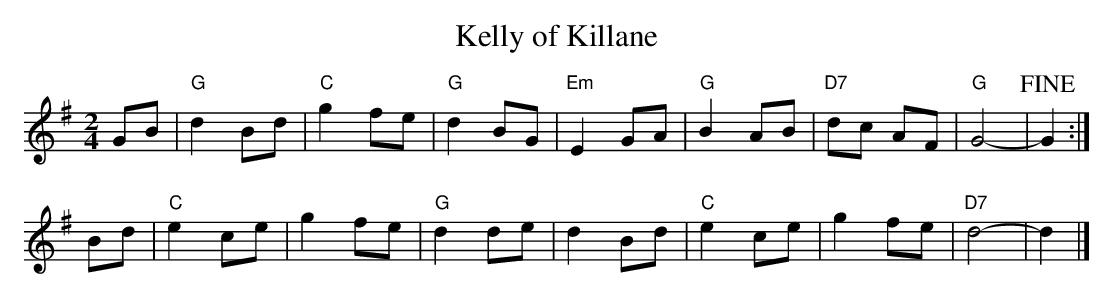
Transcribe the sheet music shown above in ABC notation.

X:1
T: Kelly of Killane
M: 2/4
L: 1/8
K: G
GB | "G"d2 Bd | "C"g2 fe | "G"d2 BG | "Em"E2 GA | "G"B2 AB | "D7"dc AF | "G"G4- | !fine!G2 :|
Bd | "C"e2 ce | g2 fe | "G"d2 de | d2 Bd | "C"e2 ce | g2 fe | "D7"d4- | !d.C.!d2 |]
